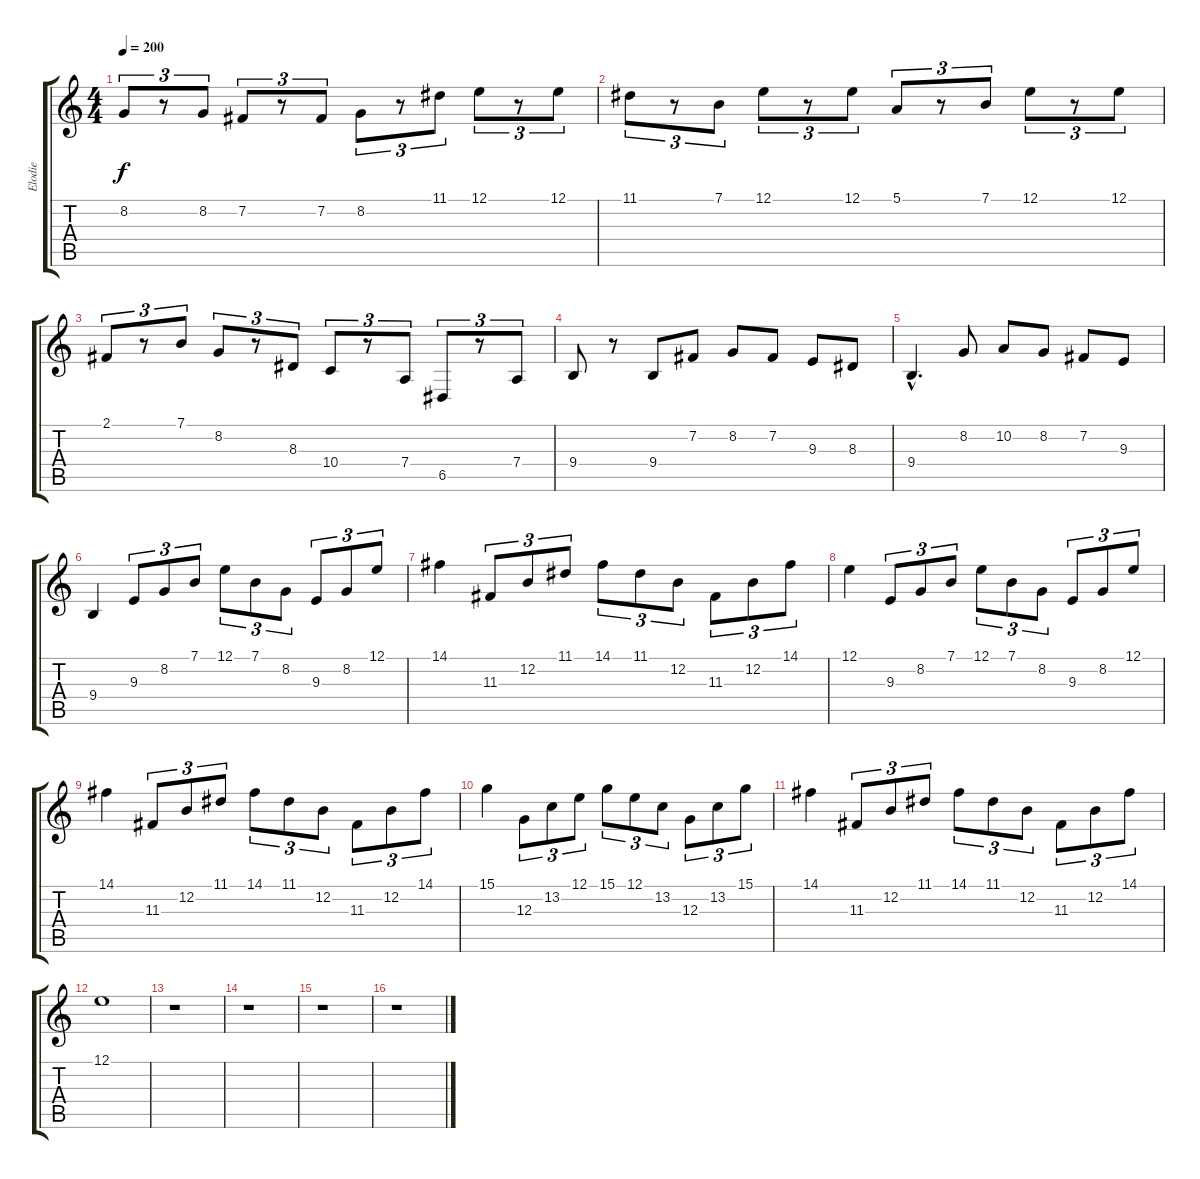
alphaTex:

\track ("Elodie" "Elodie") {instrument musicbox}
\staff {score tabs}
\tuning (E4 B3 G3 D3 A2 E2) {hide}
\ts (4 4)
\tempo 200
\clef g2
\ks c
8.2.8{tu (3 2) dy f} r.8{tu (3 2)} 8.2.8{tu (3 2)} 7.2.8{tu (3 2)} r.8{tu (3 2)} 7.2.8{tu (3 2)} 8.2.8{tu (3 2)} r.8{tu (3 2)} 11.1.8{tu (3 2)} 12.1.8{tu (3 2)} r.8{tu (3 2)} 12.1.8{tu (3 2)} |
11.1.8{tu (3 2)} r.8{tu (3 2)} 7.1.8{tu (3 2)} 12.1.8{tu (3 2)} r.8{tu (3 2)} 12.1.8{tu (3 2)} 5.1.8{tu (3 2)} r.8{tu (3 2)} 7.1.8{tu (3 2)} 12.1.8{tu (3 2)} r.8{tu (3 2)} 12.1.8{tu (3 2)} |
2.1.8{tu (3 2)} r.8{tu (3 2)} 7.1.8{tu (3 2)} 8.2.8{tu (3 2)} r.8{tu (3 2)} 8.3.8{tu (3 2)} 10.4.8{tu (3 2)} r.8{tu (3 2)} 7.4.8{tu (3 2)} 6.5.8{tu (3 2)} r.8{tu (3 2)} 7.4.8{tu (3 2)} |
9.4.8 r.8 9.4.8 7.2.8 8.2.8 7.2.8 9.3.8 8.3.8 |
9.4{hac}.4{d} 8.2.8 10.2.8 8.2.8 7.2.8 9.3.8 |
9.4.4 9.3.8{tu (3 2)} 8.2.8{tu (3 2)} 7.1.8{tu (3 2)} 12.1.8{tu (3 2)} 7.1.8{tu (3 2)} 8.2.8{tu (3 2)} 9.3.8{tu (3 2)} 8.2.8{tu (3 2)} 12.1.8{tu (3 2)} |
14.1.4 11.3.8{tu (3 2)} 12.2.8{tu (3 2)} 11.1.8{tu (3 2)} 14.1.8{tu (3 2)} 11.1.8{tu (3 2)} 12.2.8{tu (3 2)} 11.3.8{tu (3 2)} 12.2.8{tu (3 2)} 14.1.8{tu (3 2)} |
12.1.4 9.3.8{tu (3 2)} 8.2.8{tu (3 2)} 7.1.8{tu (3 2)} 12.1.8{tu (3 2)} 7.1.8{tu (3 2)} 8.2.8{tu (3 2)} 9.3.8{tu (3 2)} 8.2.8{tu (3 2)} 12.1.8{tu (3 2)} |
14.1.4 11.3.8{tu (3 2)} 12.2.8{tu (3 2)} 11.1.8{tu (3 2)} 14.1.8{tu (3 2)} 11.1.8{tu (3 2)} 12.2.8{tu (3 2)} 11.3.8{tu (3 2)} 12.2.8{tu (3 2)} 14.1.8{tu (3 2)} |
15.1.4 12.3.8{tu (3 2)} 13.2.8{tu (3 2)} 12.1.8{tu (3 2)} 15.1.8{tu (3 2)} 12.1.8{tu (3 2)} 13.2.8{tu (3 2)} 12.3.8{tu (3 2)} 13.2.8{tu (3 2)} 15.1.8{tu (3 2)} |
14.1.4 11.3.8{tu (3 2)} 12.2.8{tu (3 2)} 11.1.8{tu (3 2)} 14.1.8{tu (3 2)} 11.1.8{tu (3 2)} 12.2.8{tu (3 2)} 11.3.8{tu (3 2)} 12.2.8{tu (3 2)} 14.1.8{tu (3 2)} |
12.1.1 |
r.1 |
r.1 |
r.1 |
r.1
